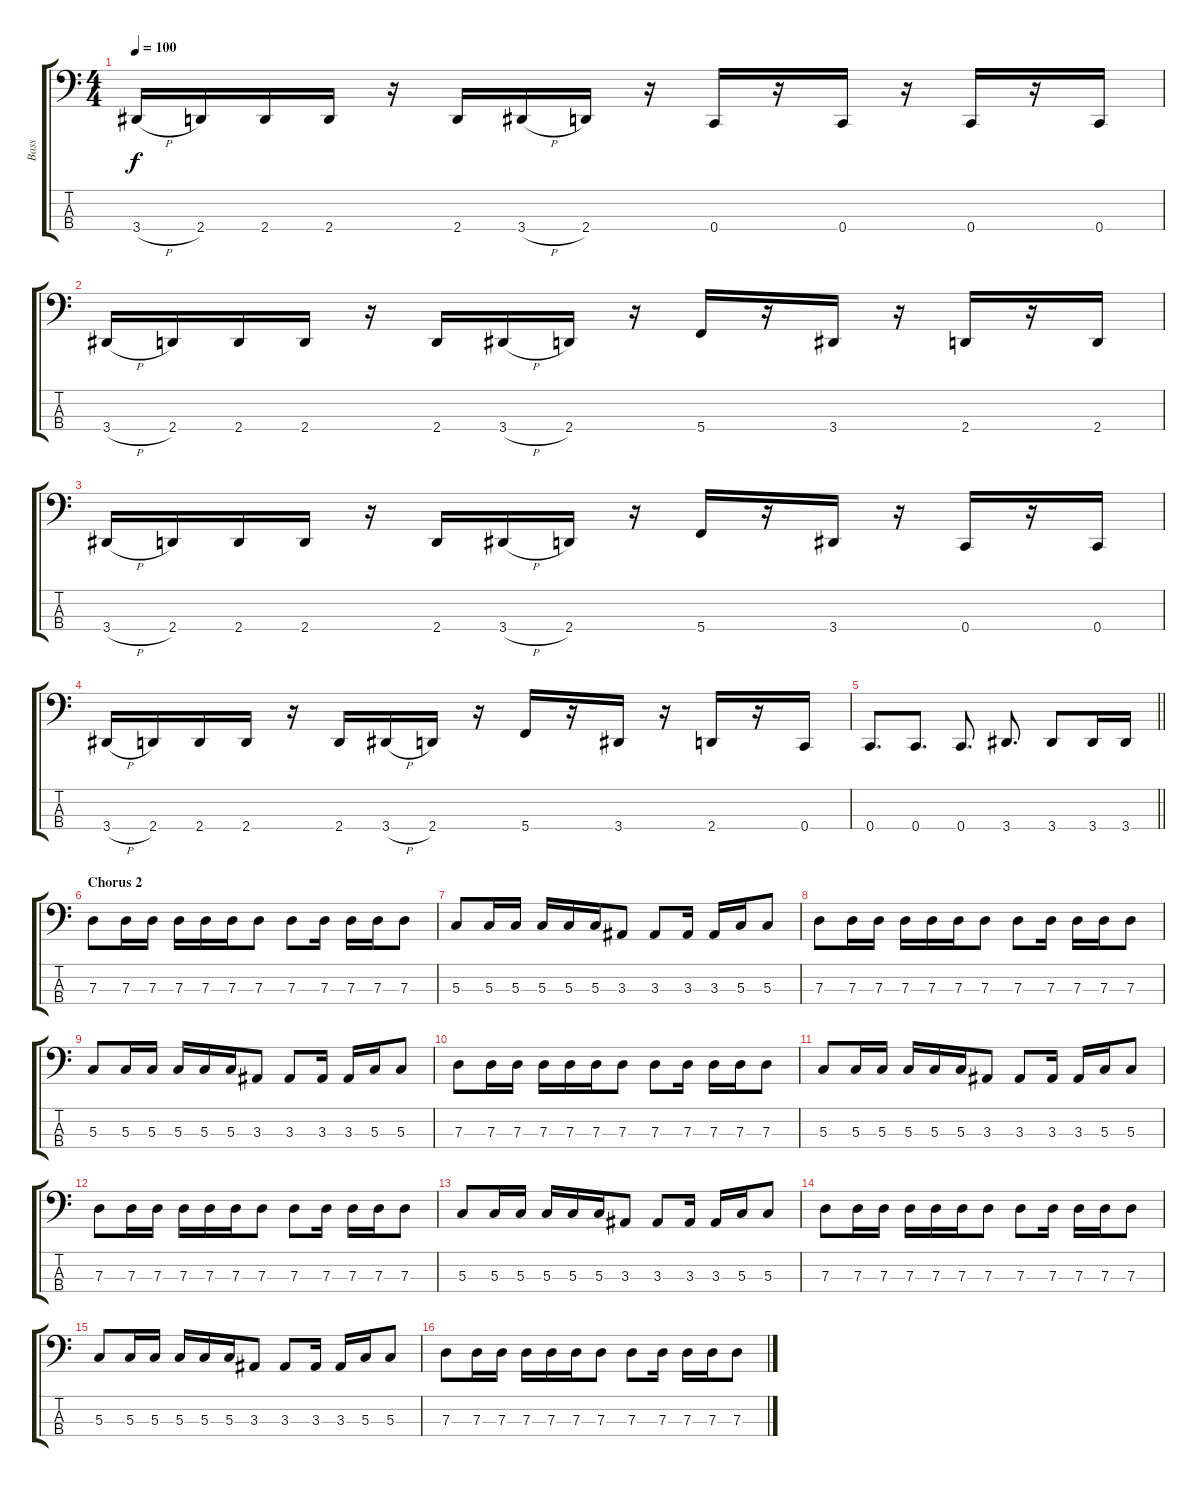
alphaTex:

\track ("Bass" "Bass") {instrument electricbassfinger}
\staff {score tabs}
\tuning (F2 C2 G1 C1) {hide}
\ts (4 4)
\tempo 100
\clef f4
\ks c
3.4{h}.16{dy f} 2.4.16 2.4.16 2.4.16 r.16 2.4.16 3.4{h}.16 2.4.16 r.16 0.4.16 r.16 0.4.16 r.16 0.4.16 r.16 0.4.16 |
3.4{h}.16 2.4.16 2.4.16 2.4.16 r.16 2.4.16 3.4{h}.16 2.4.16 r.16 5.4.16 r.16 3.4.16 r.16 2.4.16 r.16 2.4.16 |
3.4{h}.16 2.4.16 2.4.16 2.4.16 r.16 2.4.16 3.4{h}.16 2.4.16 r.16 5.4.16 r.16 3.4.16 r.16 0.4.16 r.16 0.4.16 |
3.4{h}.16 2.4.16 2.4.16 2.4.16 r.16 2.4.16 3.4{h}.16 2.4.16 r.16 5.4.16 r.16 3.4.16 r.16 2.4.16 r.16 0.4.16 |
\barLineRight lightlight
0.4.8{d} 0.4.8{d} 0.4.8{d} 3.4.8{d} 3.4.8 3.4.16 3.4.16 |
\section ("" "Chorus 2")
7.3.8 7.3.16 7.3.16 7.3.16 7.3.16 7.3.16 7.3.8 7.3.8 7.3.16 7.3.16 7.3.16 7.3.8 |
5.3.8 5.3.16 5.3.16 5.3.16 5.3.16 5.3.16 3.3.8 3.3.8 3.3.16 3.3.16 5.3.16 5.3.8 |
7.3.8 7.3.16 7.3.16 7.3.16 7.3.16 7.3.16 7.3.8 7.3.8 7.3.16 7.3.16 7.3.16 7.3.8 |
5.3.8 5.3.16 5.3.16 5.3.16 5.3.16 5.3.16 3.3.8 3.3.8 3.3.16 3.3.16 5.3.16 5.3.8 |
7.3.8 7.3.16 7.3.16 7.3.16 7.3.16 7.3.16 7.3.8 7.3.8 7.3.16 7.3.16 7.3.16 7.3.8 |
5.3.8 5.3.16 5.3.16 5.3.16 5.3.16 5.3.16 3.3.8 3.3.8 3.3.16 3.3.16 5.3.16 5.3.8 |
7.3.8 7.3.16 7.3.16 7.3.16 7.3.16 7.3.16 7.3.8 7.3.8 7.3.16 7.3.16 7.3.16 7.3.8 |
5.3.8 5.3.16 5.3.16 5.3.16 5.3.16 5.3.16 3.3.8 3.3.8 3.3.16 3.3.16 5.3.16 5.3.8 |
7.3.8 7.3.16 7.3.16 7.3.16 7.3.16 7.3.16 7.3.8 7.3.8 7.3.16 7.3.16 7.3.16 7.3.8 |
5.3.8 5.3.16 5.3.16 5.3.16 5.3.16 5.3.16 3.3.8 3.3.8 3.3.16 3.3.16 5.3.16 5.3.8 |
7.3.8 7.3.16 7.3.16 7.3.16 7.3.16 7.3.16 7.3.8 7.3.8 7.3.16 7.3.16 7.3.16 7.3.8
